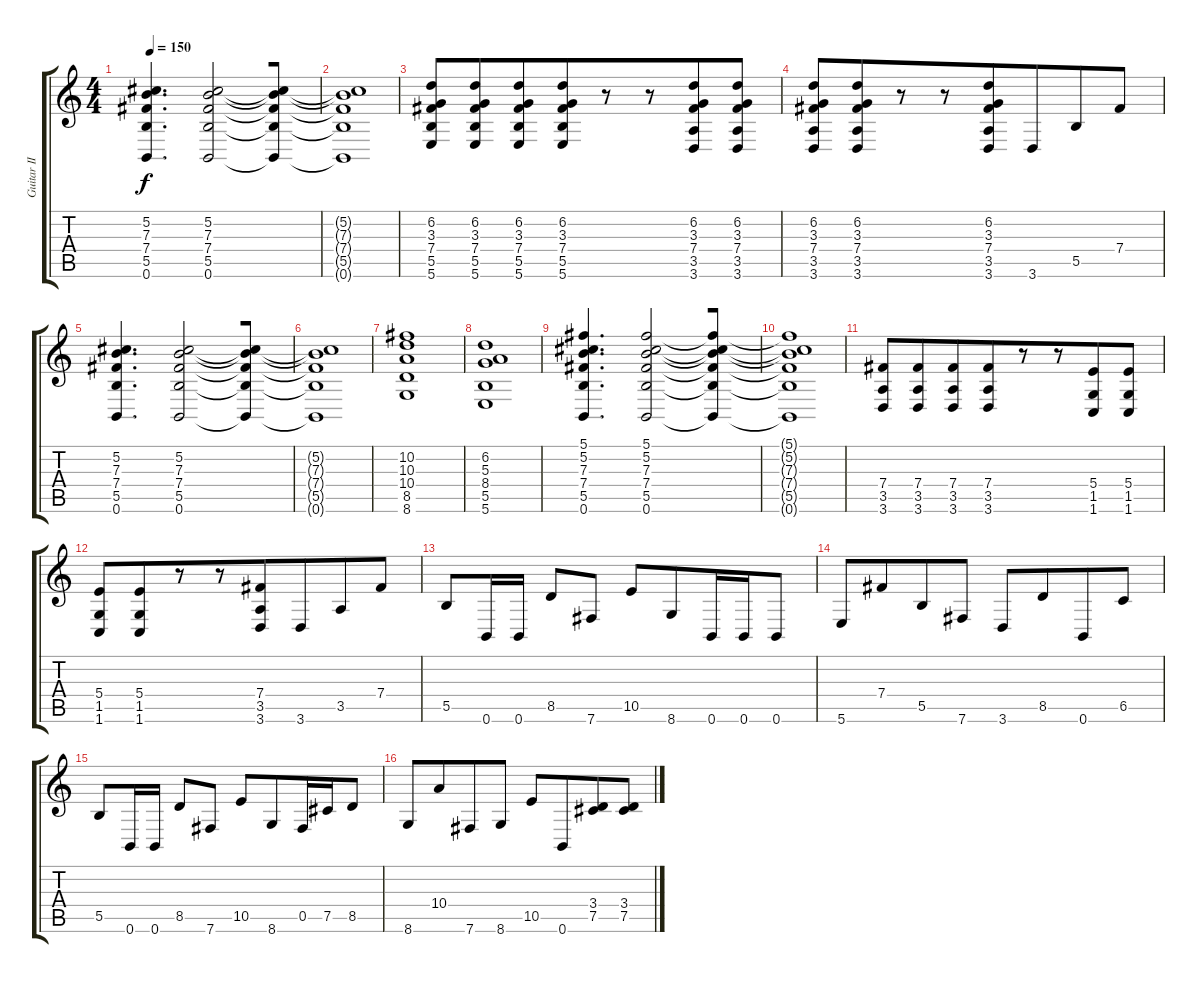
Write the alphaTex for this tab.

\track ("Guitar II" "Guitar II") {instrument overdrivenguitar}
\staff {score tabs}
\tuning (Db4 Ab3 E3 B2 Gb2 B1) {hide}
\ts (4 4)
\tempo 150
\clef g2
\ks c
(5.2 7.3 7.4 5.5 0.6).4{d dy f beam merge} (5.2 7.3 7.4 5.5 0.6).2{beam merge} (5.2{t} 7.3{t} 7.4{t} 5.5{t} 0.6{t}).8 |
(5.2{t} 7.3{t} 7.4{t} 5.5{t} 0.6{t}).1 |
(6.2 3.3 7.4 5.5 5.6).8{beam merge} (6.2 3.3 7.4 5.5 5.6).8{beam merge} (6.2 3.3 7.4 5.5 5.6).8{beam merge} (6.2 3.3 7.4 5.5 5.6).8{beam merge} r.8 r.8{beam merge} (6.2 3.3 7.4 3.5 3.6).8{beam merge} (6.2 3.3 7.4 3.5 3.6).8 |
(6.2 3.3 7.4 3.5 3.6).8{beam merge} (6.2 3.3 7.4 3.5 3.6).8{beam merge} r.8{beam merge} r.8{beam merge} (6.2 3.3 7.4 3.5 3.6).8 3.6.8{beam merge} 5.5.8 7.4.8 |
(5.2 7.3 7.4 5.5 0.6).4{d beam merge} (5.2 7.3 7.4 5.5 0.6).2{beam merge} (5.2{t} 7.3{t} 7.4{t} 5.5{t} 0.6{t}).8 |
(5.2{t} 7.3{t} 7.4{t} 5.5{t} 0.6{t}).1 |
(10.2 10.3 10.4 8.5 8.6).1 |
(6.2 5.3 8.4 5.5 5.6).1 |
(5.1 5.2 7.3 7.4 5.5 0.6).4{d beam merge} (5.1 5.2 7.3 7.4 5.5 0.6).2{beam merge} (5.1{t} 5.2{t} 7.3{t} 7.4{t} 5.5{t} 0.6{t}).8 |
(5.1{t} 5.2{t} 7.3{t} 7.4{t} 5.5{t} 0.6{t}).1 |
(7.4 3.5 3.6).8{beam merge} (7.4 3.5 3.6).8{beam merge} (7.4 3.5 3.6).8{beam merge} (7.4 3.5 3.6).8{beam merge} r.8 r.8{beam merge} (5.4 1.5 1.6).8{beam merge} (5.4 1.5 1.6).8 |
(5.4 1.5 1.6).8{beam merge} (5.4 1.5 1.6).8{beam merge} r.8{beam merge} r.8{beam merge} (7.4 3.5 3.6).8 3.6.8{beam merge} 3.5.8 7.4.8 |
5.5.8 0.6.16{beam merge} 0.6.16 8.5.8{beam merge} 7.6.8 10.5.8{beam merge} 8.6.8{beam merge} 0.6.16 0.6.16{beam merge} 0.6.8 |
5.6.8 7.4.8{beam merge} 5.5.8 7.6.8 3.6.8 8.5.8{beam merge} 0.6.8 6.5.8 |
5.5.8 0.6.16{beam merge} 0.6.16 8.5.8{beam merge} 7.6.8 10.5.8{beam merge} 8.6.8{beam merge} 0.5.16 7.5.16{beam merge} 8.5.8 |
8.6.8{beam merge} 10.4.8{beam merge} 7.6.8 8.6.8 10.5.8{beam merge} 0.6.8{beam merge} (3.4 7.5).8{beam merge} (3.4 7.5).8
